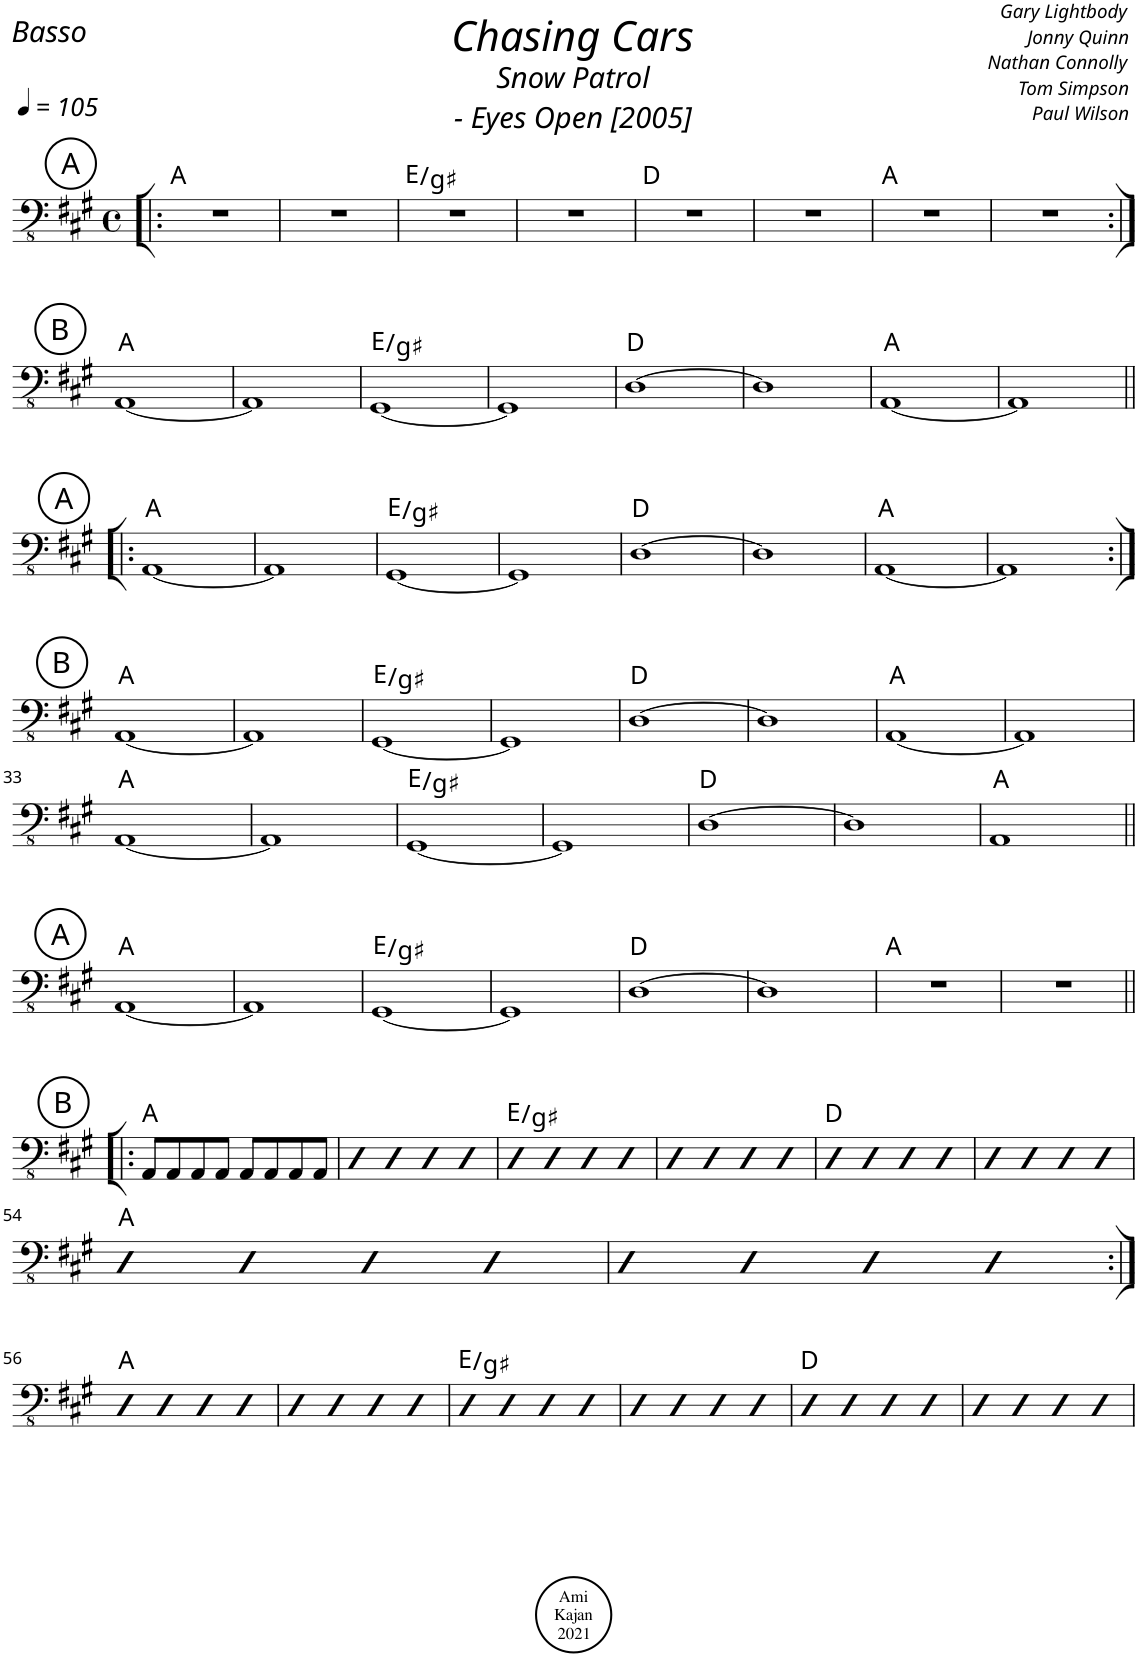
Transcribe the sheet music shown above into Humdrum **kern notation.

**kern	**harte
*part1	*part1
*staff1	*
*I"Acoustic Bass	*
*I'Bass	*
*clefFv4	*
*k[f#c#g#]	*
*M4/4	*
*met(c)	*
*MM105	*
!!LO:REH:place=s1:a:cj:enc=circle:fs=14:t=A
=1!|:	=1!|:
1r	A:maj
=2	=2
1r	.
=3	=3
1r	E:maj/3
=4	=4
1r	.
=5	=5
1r	D:maj
=6	=6
1r	.
=7	=7
1r	A:maj
=8	=8
1r	.
!!LO:LB:g=z
!!LO:REH:place=s1:a:cj:enc=circle:fs=14:t=B
=9:|!	=9:|!
[1AAA	A:maj
=10	=10
1AAA]	.
=11	=11
[1GGG#	E:maj/3
=12	=12
1GGG#]	.
=13	=13
[1DD	D:maj
=14	=14
1DD]	.
=15	=15
[1AAA	A:maj
=16	=16
1AAA]	.
!!LO:LB:g=z
!!LO:REH:place=s1:a:cj:enc=circle:fs=14:t=A
=17!|:	=17!|:
[1AAA	A:maj
=18	=18
1AAA]	.
=19	=19
[1GGG#	E:maj/3
=20	=20
1GGG#]	.
=21	=21
[1DD	D:maj
=22	=22
1DD]	.
=23	=23
[1AAA	A:maj
=24	=24
1AAA]	.
!!LO:LB:g=z
!!LO:REH:place=s1:a:cj:enc=circle:fs=14:t=B
=25:|!	=25:|!
[1AAA	A:maj
=26	=26
1AAA]	.
=27	=27
[1GGG#	E:maj/3
=28	=28
1GGG#]	.
=29	=29
[1DD	D:maj
=30	=30
1DD]	.
=31	=31
[1AAA	A:maj
=32	=32
1AAA]	.
!!LO:LB:g=z
=33	=33
[1AAA	A:maj
=34	=34
1AAA]	.
=35	=35
[1GGG#	E:maj/3
=36	=36
1GGG#]	.
=37	=37
[1DD	D:maj
=38	=38
1DD]	.
=39	=39
1AAA	A:maj
!!LO:LB:g=z
!!LO:REH:place=s1:a:cj:enc=circle:fs=14:t=A
=40||	=40||
[1AAA	A:maj
=41	=41
1AAA]	.
=42	=42
[1GGG#	E:maj/3
=43	=43
1GGG#]	.
=44	=44
[1DD	D:maj
=45	=45
1DD]	.
=46	=46
1r	A:maj
=47	=47
1r	.
!!LO:LB:g=z
!!LO:REH:place=s1:a:cj:enc=circle:fs=14:t=B
=48!|:	=48!|:
8AAA/L	A:maj
8AAA/	.
8AAA/	.
8AAA/J	.
8AAA/L	.
8AAA/	.
8AAA/	.
8AAA/J	.
=49	=49
4DD	.
4DD	.
4DD	.
4DD	.
=50	=50
4DD	E:maj/3
4DD	.
4DD	.
4DD	.
=51	=51
4DD	.
4DD	.
4DD	.
4DD	.
=52	=52
4DD	D:maj
4DD	.
4DD	.
4DD	.
=53	=53
4DD	.
4DD	.
4DD	.
4DD	.
!!LO:LB:g=z
=54	=54
4DD	A:maj
4DD	.
4DD	.
4DD	.
=55	=55
4DD	.
4DD	.
4DD	.
4DD	.
!!LO:LB:g=z
=56:|!	=56:|!
4DD	A:maj
4DD	.
4DD	.
4DD	.
=57	=57
4DD	.
4DD	.
4DD	.
4DD	.
=58	=58
4DD	E:maj/3
4DD	.
4DD	.
4DD	.
=59	=59
4DD	.
4DD	.
4DD	.
4DD	.
=60	=60
4DD	D:maj
4DD	.
4DD	.
4DD	.
=61	=61
4DD	.
4DD	.
4DD	.
4DD	.
=	=
*-	*-
